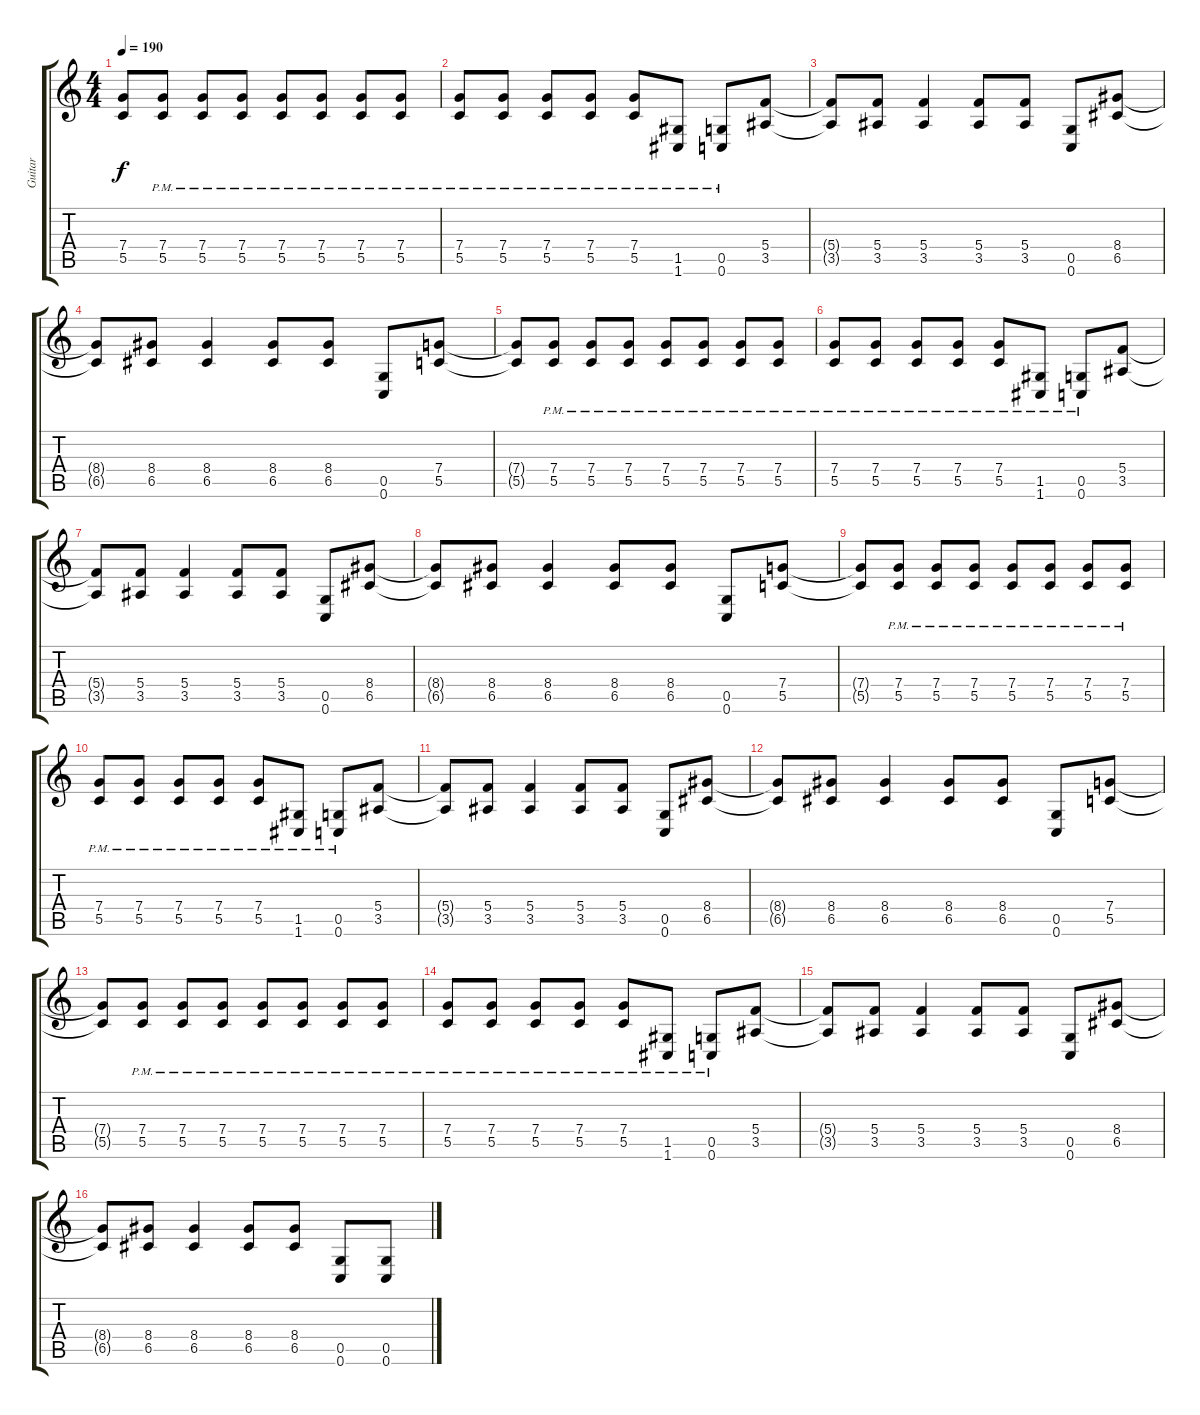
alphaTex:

\track ("Guitar" "Guitar") {instrument distortionguitar}
\staff {score tabs}
\tuning (D4 A3 F3 C3 G2 C2) {hide}
\ts (4 4)
\tempo 190
\clef g2
\ks c
(7.4{t} 5.5{t}).8{dy f} (7.4{pm} 5.5{pm}).8 (7.4{pm} 5.5{pm}).8 (7.4{pm} 5.5{pm}).8 (7.4{pm} 5.5{pm}).8 (7.4{pm} 5.5{pm}).8 (7.4{pm} 5.5{pm}).8 (7.4{pm} 5.5{pm}).8 |
(7.4{pm} 5.5{pm}).8 (7.4{pm} 5.5{pm}).8 (7.4{pm} 5.5{pm}).8 (7.4{pm} 5.5{pm}).8 (7.4{pm} 5.5{pm}).8 (1.5{pm} 1.6).8 (0.5{pm} 0.6).8 (5.4 3.5).8 |
(5.4{t} 3.5{t}).8 (5.4 3.5).8 (5.4 3.5).4 (5.4 3.5).8 (5.4 3.5).8 (0.5 0.6).8 (8.4 6.5).8 |
(8.4{t} 6.5{t}).8 (8.4 6.5).8 (8.4 6.5).4 (8.4 6.5).8 (8.4 6.5).8 (0.5 0.6).8 (7.4 5.5).8 |
(7.4{t} 5.5{t}).8 (7.4{pm} 5.5{pm}).8 (7.4{pm} 5.5{pm}).8 (7.4{pm} 5.5{pm}).8 (7.4{pm} 5.5{pm}).8 (7.4{pm} 5.5{pm}).8 (7.4{pm} 5.5{pm}).8 (7.4{pm} 5.5{pm}).8 |
(7.4{pm} 5.5{pm}).8 (7.4{pm} 5.5{pm}).8 (7.4{pm} 5.5{pm}).8 (7.4{pm} 5.5{pm}).8 (7.4{pm} 5.5{pm}).8 (1.5{pm} 1.6).8 (0.5{pm} 0.6).8 (5.4 3.5).8 |
(5.4{t} 3.5{t}).8 (5.4 3.5).8 (5.4 3.5).4 (5.4 3.5).8 (5.4 3.5).8 (0.5 0.6).8 (8.4 6.5).8 |
(8.4{t} 6.5{t}).8 (8.4 6.5).8 (8.4 6.5).4 (8.4 6.5).8 (8.4 6.5).8 (0.5 0.6).8 (7.4 5.5).8 |
(7.4{t} 5.5{t}).8 (7.4{pm} 5.5{pm}).8 (7.4{pm} 5.5{pm}).8 (7.4{pm} 5.5{pm}).8 (7.4{pm} 5.5{pm}).8 (7.4{pm} 5.5{pm}).8 (7.4{pm} 5.5{pm}).8 (7.4{pm} 5.5{pm}).8 |
(7.4{pm} 5.5{pm}).8 (7.4{pm} 5.5{pm}).8 (7.4{pm} 5.5{pm}).8 (7.4{pm} 5.5{pm}).8 (7.4{pm} 5.5{pm}).8 (1.5{pm} 1.6).8 (0.5{pm} 0.6).8 (5.4 3.5).8 |
(5.4{t} 3.5{t}).8 (5.4 3.5).8 (5.4 3.5).4 (5.4 3.5).8 (5.4 3.5).8 (0.5 0.6).8 (8.4 6.5).8 |
(8.4{t} 6.5{t}).8 (8.4 6.5).8 (8.4 6.5).4 (8.4 6.5).8 (8.4 6.5).8 (0.5 0.6).8 (7.4 5.5).8 |
(7.4{t} 5.5{t}).8 (7.4{pm} 5.5{pm}).8 (7.4{pm} 5.5{pm}).8 (7.4{pm} 5.5{pm}).8 (7.4{pm} 5.5{pm}).8 (7.4{pm} 5.5{pm}).8 (7.4{pm} 5.5{pm}).8 (7.4{pm} 5.5{pm}).8 |
(7.4{pm} 5.5{pm}).8 (7.4{pm} 5.5{pm}).8 (7.4{pm} 5.5{pm}).8 (7.4{pm} 5.5{pm}).8 (7.4{pm} 5.5{pm}).8 (1.5{pm} 1.6).8 (0.5{pm} 0.6).8 (5.4 3.5).8 |
(5.4{t} 3.5{t}).8 (5.4 3.5).8 (5.4 3.5).4 (5.4 3.5).8 (5.4 3.5).8 (0.5 0.6).8 (8.4 6.5).8 |
(8.4{t} 6.5{t}).8 (8.4 6.5).8 (8.4 6.5).4 (8.4 6.5).8 (8.4 6.5).8 (0.5 0.6).8 (0.5 0.6).8
